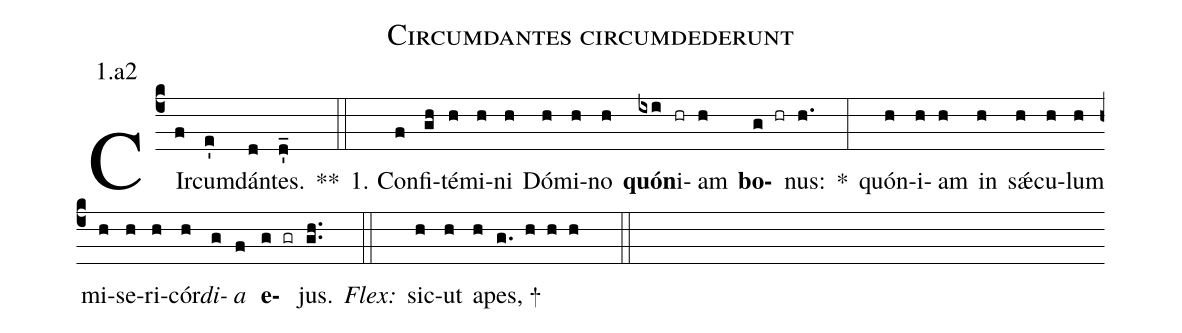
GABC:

name:Circumdantes circumdederunt;
office-part:Antiphona;
mode:1;
annotation: 1.a2;
%%
(c4) CIr(f)cum(e')dán(d)tes.(d'_) **(::)
1. Con(f)fi(gh)té(h)mi(h)ni(h) Dó(h)mi(h)no(h) <b>quón</b>(ixi)i(hr)am(h) <b>bo</b>(g hr)nus:(h.) *(:) quón(h)i(h)am(h) in(h) s<sp>'ae</sp>(h)cu(h)lum(h) mi(h)se(h)ri(h)cór(h)<i>di</i>(g)<i>a</i>(f) <b>e</b>(g gr)jus.(gh..) <i>Flex:</i>(::)  sic(h)ut(h) a(h)pes, +(g. h h h  ::)
